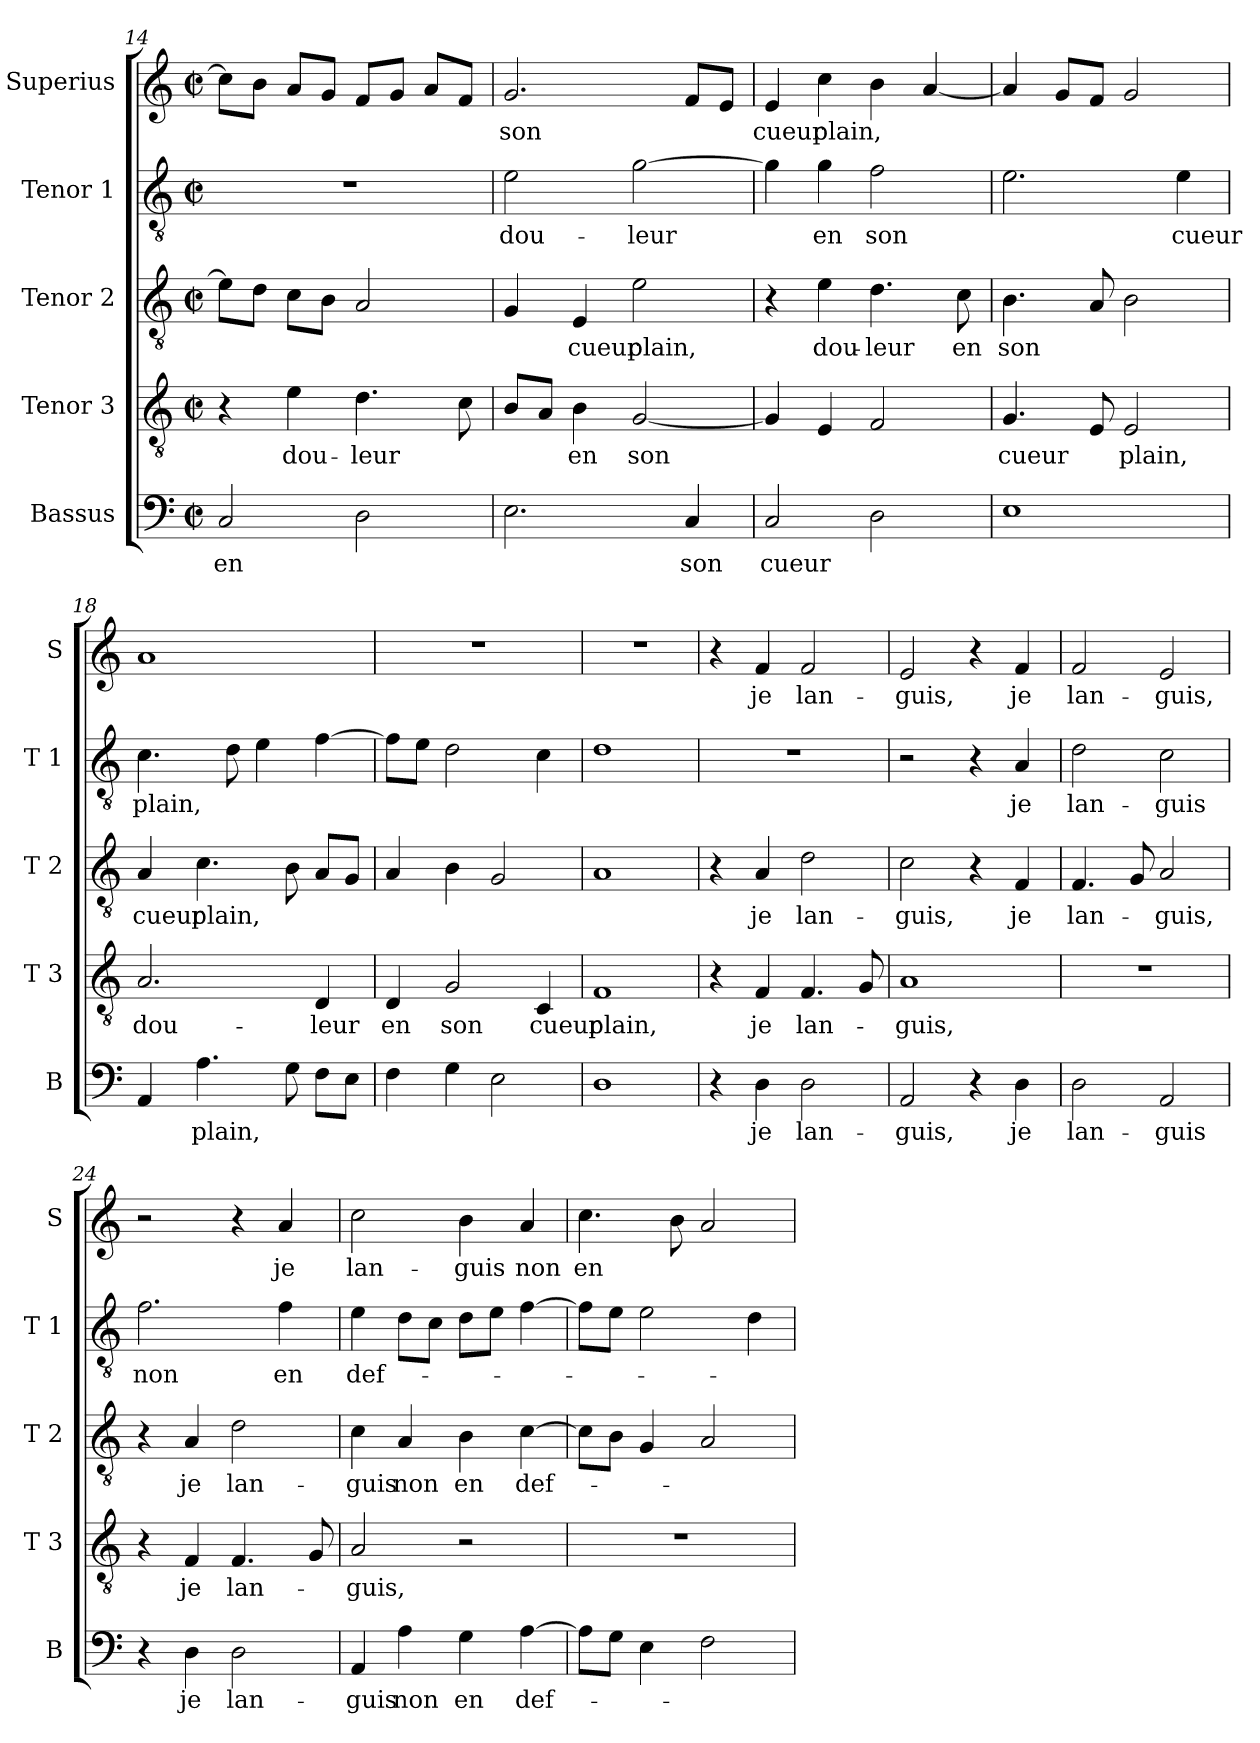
**kern	**text	**kern	**text	**kern	**text	**kern	**text	**kern	**text
*part5	*part5	*part4	*part4	*part3	*part3	*part2	*part2	*part1	*part1
*staff5	*staff5	*staff4	*staff4	*staff3	*staff3	*staff2	*staff2	*staff1	*staff1
*I"Bassus	*	*I"Tenor 3	*	*I"Tenor 2	*	*I"Tenor 1	*	*I"Superius	*
*I'B	*	*I'T 3	*	*I'T 2	*	*I'T 1	*	*I'S	*
*clefF4	*	*clefGv2	*	*clefGv2	*	*clefGv2	*	*clefG2	*
*k[]	*	*k[]	*	*k[]	*	*k[]	*	*k[]	*
*M2/2	*	*M2/2	*	*M2/2	*	*M2/2	*	*M2/2	*
*met(c|)	*	*met(c|)	*	*met(c|)	*	*met(c|)	*	*met(c|)	*
=14	=14	=14	=14	=14	=14	=14	=14	=14	=14
!	!LO:LY:b	!	!	!	!	!	!	!	!
2C/	en	4r	.	8e\L]	.	1r	.	8cc\L]	.
.	.	.	.	8d\J	.	.	.	8b\J	.
!	!	!	!LO:LY:b	!	!	!	!	!	!
.	.	4e\	dou-	8c\L	.	.	.	8a/L	.
.	.	.	.	8B\J	.	.	.	8g/J	.
!	!	!	!LO:LY:b	!	!	!	!	!	!
2D\	.	4.d\	-leur	2A/	.	.	.	8f/L	.
.	.	.	.	.	.	.	.	8g/J	.
.	.	.	.	.	.	.	.	8a/L	.
.	.	8c\	.	.	.	.	.	8f/J	.
=15	=15	=15	=15	=15	=15	=15	=15	=15	=15
!	!	!	!	!	!	!	!LO:LY:b	!	!LO:LY:b
2.E\	.	8B/L	.	4G/	.	2e\	dou-	2.g/	son
.	.	8A/J	.	.	.	.	.	.	.
!	!	!	!LO:LY:b	!	!LO:LY:b	!	!	!	!
.	.	4B\	en	4E/	cueur	.	.	.	.
!	!	!	!LO:LY:b	!	!LO:LY:b	!	!LO:LY:b	!	!
.	.	[2G/	son	2e\	plain,	[2g\	-leur	.	.
!	!LO:LY:b	!	!	!	!	!	!	!	!
4C/	son	.	.	.	.	.	.	8f/L	.
.	.	.	.	.	.	.	.	8e/J	.
=16	=16	=16	=16	=16	=16	=16	=16	=16	=16
!	!LO:LY:b	!	!	!	!	!	!	!	!LO:LY:b
2C/	cueur	4G/]	.	4r	.	4g\]	.	4e/	cueur
!	!	!	!	!	!LO:LY:b	!	!LO:LY:b	!	!LO:LY:b
.	.	4E/	.	4e\	dou-	4g\	en	4cc\	plain,
!	!	!	!	!	!LO:LY:b	!	!LO:LY:b	!	!
2D\	.	2F/	.	4.d\	-leur	2f\	son	4b\	.
.	.	.	.	.	.	.	.	[4a/	.
!	!	!	!	!	!LO:LY:b	!	!	!	!
.	.	.	.	8c\	en	.	.	.	.
!!LO:LB:g=z
=17	=17	=17	=17	=17	=17	=17	=17	=17	=17
!	!	!	!LO:LY:b	!	!LO:LY:b	!	!	!	!
1E	.	4.G/	cueur	4.B\	son	2.e\	.	4a/]	.
.	.	.	.	.	.	.	.	8g/L	.
.	.	8E/	.	8A/	.	.	.	8f/J	.
!	!	!	!LO:LY:b	!	!	!	!	!	!
.	.	2E/	plain,	2B\	.	.	.	2g/	.
!	!	!	!	!	!	!	!LO:LY:b	!	!
.	.	.	.	.	.	4e\	cueur	.	.
!!LO:PB:g=z
=18	=18	=18	=18	=18	=18	=18	=18	=18	=18
!	!	!	!LO:LY:b	!	!LO:LY:b	!	!LO:LY:b	!	!
4AA/	.	2.A/	dou-	4A/	cueur	4.c\	plain,	1a	.
!	!LO:LY:b	!	!	!	!LO:LY:b	!	!	!	!
4.A\	plain,	.	.	4.c\	plain,	.	.	.	.
.	.	.	.	.	.	8d\	.	.	.
.	.	.	.	.	.	4e\	.	.	.
8G\	.	.	.	8B\	.	.	.	.	.
!	!	!	!LO:LY:b	!	!	!	!	!	!
8F\L	.	4D/	-leur	8A/L	.	[4f\	.	.	.
8E\J	.	.	.	8G/J	.	.	.	.	.
=19	=19	=19	=19	=19	=19	=19	=19	=19	=19
!	!	!	!LO:LY:b	!	!	!	!	!	!
4F\	.	4D/	en	4A/	.	8f\L]	.	1r	.
.	.	.	.	.	.	8e\J	.	.	.
!	!	!	!LO:LY:b	!	!	!	!	!	!
4G\	.	2G/	son	4B\	.	2d\	.	.	.
2E\	.	.	.	2G/	.	.	.	.	.
!	!	!	!LO:LY:b	!	!	!	!	!	!
.	.	4C/	cueur	.	.	4c\	.	.	.
=20	=20	=20	=20	=20	=20	=20	=20	=20	=20
!	!	!	!LO:LY:b	!	!	!	!	!	!
1D	.	1F	plain,	1A	.	1d	.	1r	.
=21	=21	=21	=21	=21	=21	=21	=21	=21	=21
4r	.	4r	.	4r	.	1r	.	4r	.
!	!LO:LY:b	!	!LO:LY:b	!	!LO:LY:b	!	!	!	!LO:LY:b
4D\	je	4F/	je	4A/	je	.	.	4f/	je
!	!LO:LY:b	!	!LO:LY:b	!	!LO:LY:b	!	!	!	!LO:LY:b
2D\	lan-	4.F/	lan-	2d\	lan-	.	.	2f/	lan-
.	.	8G/	.	.	.	.	.	.	.
=22	=22	=22	=22	=22	=22	=22	=22	=22	=22
!	!LO:LY:b	!	!LO:LY:b	!	!LO:LY:b	!	!	!	!LO:LY:b
2AA/	-guis,	1A	-guis,	2c\	-guis,	2r	.	2e/	-guis,
4r	.	.	.	4r	.	4r	.	4r	.
!	!LO:LY:b	!	!	!	!LO:LY:b	!	!LO:LY:b	!	!LO:LY:b
4D\	je	.	.	4F/	je	4A/	je	4f/	je
=23	=23	=23	=23	=23	=23	=23	=23	=23	=23
!	!LO:LY:b	!	!	!	!LO:LY:b	!	!LO:LY:b	!	!LO:LY:b
2D\	lan-	1r	.	4.F/	lan-	2d\	lan-	2f/	lan-
.	.	.	.	8G/	.	.	.	.	.
!	!LO:LY:b	!	!	!	!LO:LY:b	!	!LO:LY:b	!	!LO:LY:b
2AA/	-guis	.	.	2A/	-guis,	2c\	-guis	2e/	-guis,
!!LO:PB:g=z
=24	=24	=24	=24	=24	=24	=24	=24	=24	=24
!	!	!	!	!	!	!	!LO:LY:b	!	!
4r	.	4r	.	4r	.	2.f\	non	2r	.
!	!LO:LY:b	!	!LO:LY:b	!	!LO:LY:b	!	!	!	!
4D\	je	4F/	je	4A/	je	.	.	.	.
!	!LO:LY:b	!	!LO:LY:b	!	!LO:LY:b	!	!	!	!
2D\	lan-	4.F/	lan-	2d\	lan-	.	.	4r	.
!	!	!	!	!	!	!	!LO:LY:b	!	!LO:LY:b
.	.	.	.	.	.	4f\	en	4a/	je
.	.	8G/	.	.	.	.	.	.	.
=25	=25	=25	=25	=25	=25	=25	=25	=25	=25
!	!LO:LY:b	!	!LO:LY:b	!	!LO:LY:b	!	!LO:LY:b	!	!LO:LY:b
4AA/	-guis	2A/	-guis,	4c\	-guis	4e\	def-	2cc\	lan-
!	!LO:LY:b	!	!	!	!LO:LY:b	!	!	!	!
4A\	non	.	.	4A/	non	8d\L	.	.	.
.	.	.	.	.	.	8c\J	.	.	.
!	!LO:LY:b	!	!	!	!LO:LY:b	!	!	!	!LO:LY:b
4G\	en	2r	.	4B\	en	8d\L	.	4b\	-guis
.	.	.	.	.	.	8e\J	.	.	.
!	!LO:LY:b	!	!	!	!LO:LY:b	!	!	!	!LO:LY:b
[4A\	def-	.	.	[4c\	def-	[4f\	.	4a/	non
=26	=26	=26	=26	=26	=26	=26	=26	=26	=26
!	!	!	!	!	!	!	!	!	!LO:LY:b
8A\L]	.	1r	.	8c\L]	.	8f\L]	.	4.cc\	en
8G\J	.	.	.	8B\J	.	8e\J	.	.	.
4E\	.	.	.	4G/	.	2e\	.	.	.
.	.	.	.	.	.	.	.	8b\	.
2F\	.	.	.	2A/	.	.	.	2a/	.
.	.	.	.	.	.	4d\	.	.	.
=	=	=	=	=	=	=	=	=	=
*-	*-	*-	*-	*-	*-	*-	*-	*-	*-
